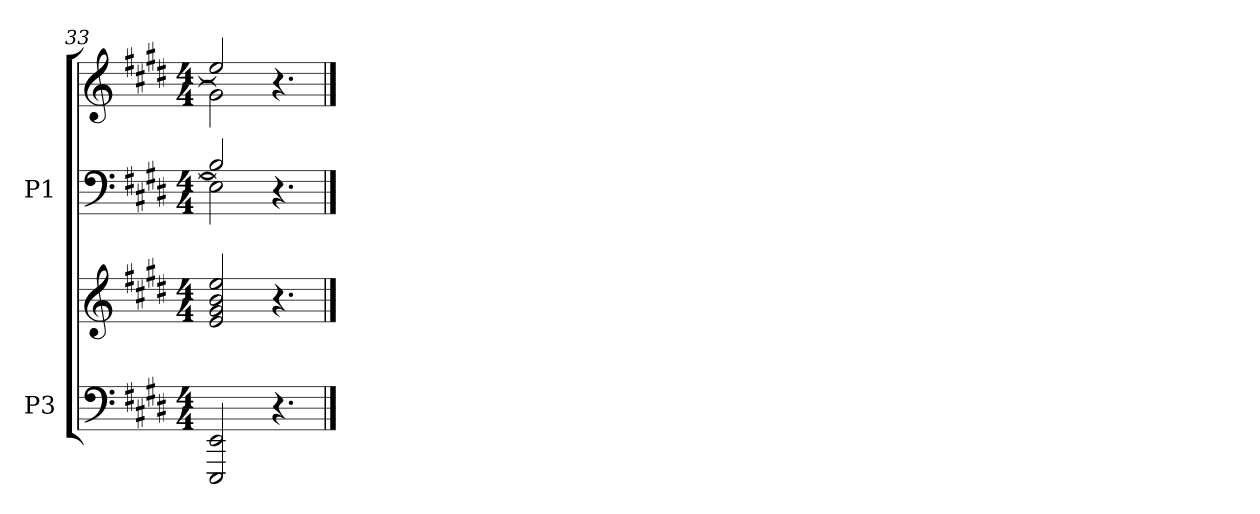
**kern	**kern	**kern	**kern
*part2	*part2	*part1	*part1
*staff4	*staff3	*staff2	*staff1
*I"P3	*	*I"P1	*
*clefF4	*clefG2	*clefF4	*clefG2
*k[f#c#g#d#]	*k[f#c#g#d#]	*k[f#c#g#d#]	*k[f#c#g#d#]
*E:	*E:	*E:	*E:
*M4/4	*M4/4	*M4/4	*M4/4
=33	=33	=33	=33
*	*	*^	*^
2EEEi/ 2EEi	2ei/ 2g#i 2bi 2eei	2Bi/]	2Ei\]	2eei/]	2g#i\]
4.r	4.r	4.r	4.ryy	4.r	4.ryy
*	*	*v	*v	*	*
*	*	*	*v	*v
==	==	==	==
*-	*-	*-	*-
